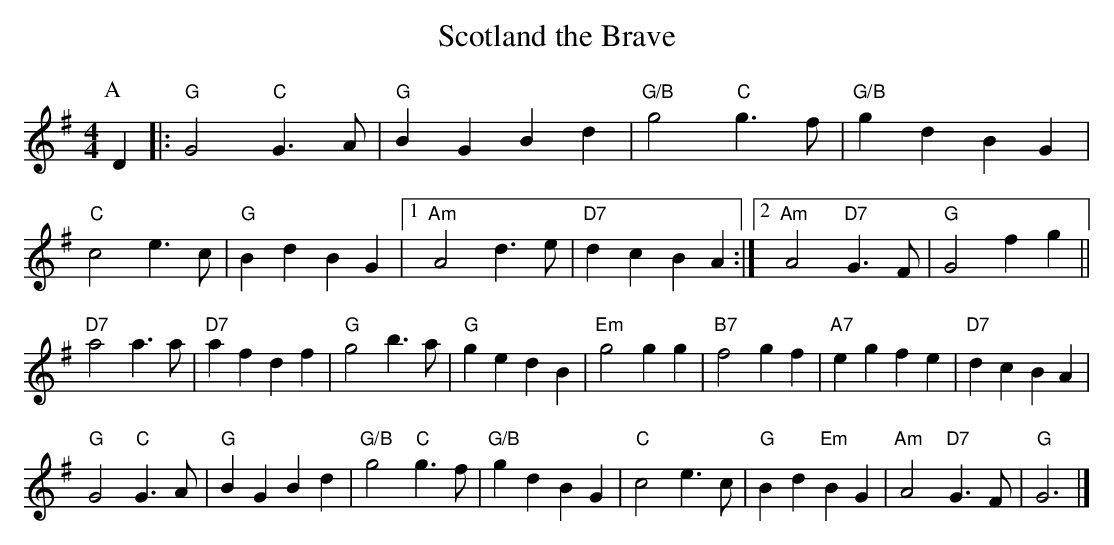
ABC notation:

X:1
T:Scotland the Brave
M:4/4
L:1/4
K:G
P:A
D|:"G"G2 "C"G3/2A/2|"G"BG Bd|"G/B"g2 "C"g3/2f/2|"G/B"gd BG|
"C"c2 e3/2c/2|"G"Bd BG|1"Am"A2 d3/2e/2|"D7"dc BA:|2"Am"A2 "D7"G3/2F/2|"G"G2 fg||
"D7"a2 a3/2a/2|"D7"af df|"G"g2 b3/2a/2|"G"ge dB|"Em"g2 gg|"B7"f2 gf|"A7"eg fe|"D7"dc BA|
"G"G2 "C"G3/2A/2|"G"BG Bd|"G/B"g2 "C"g3/2f/2|"G/B"gd BG|"C"c2 e3/2c/2|"G"Bd "Em"BG|"Am"A2 "D7"G3/2F/2|"G"G3|]
